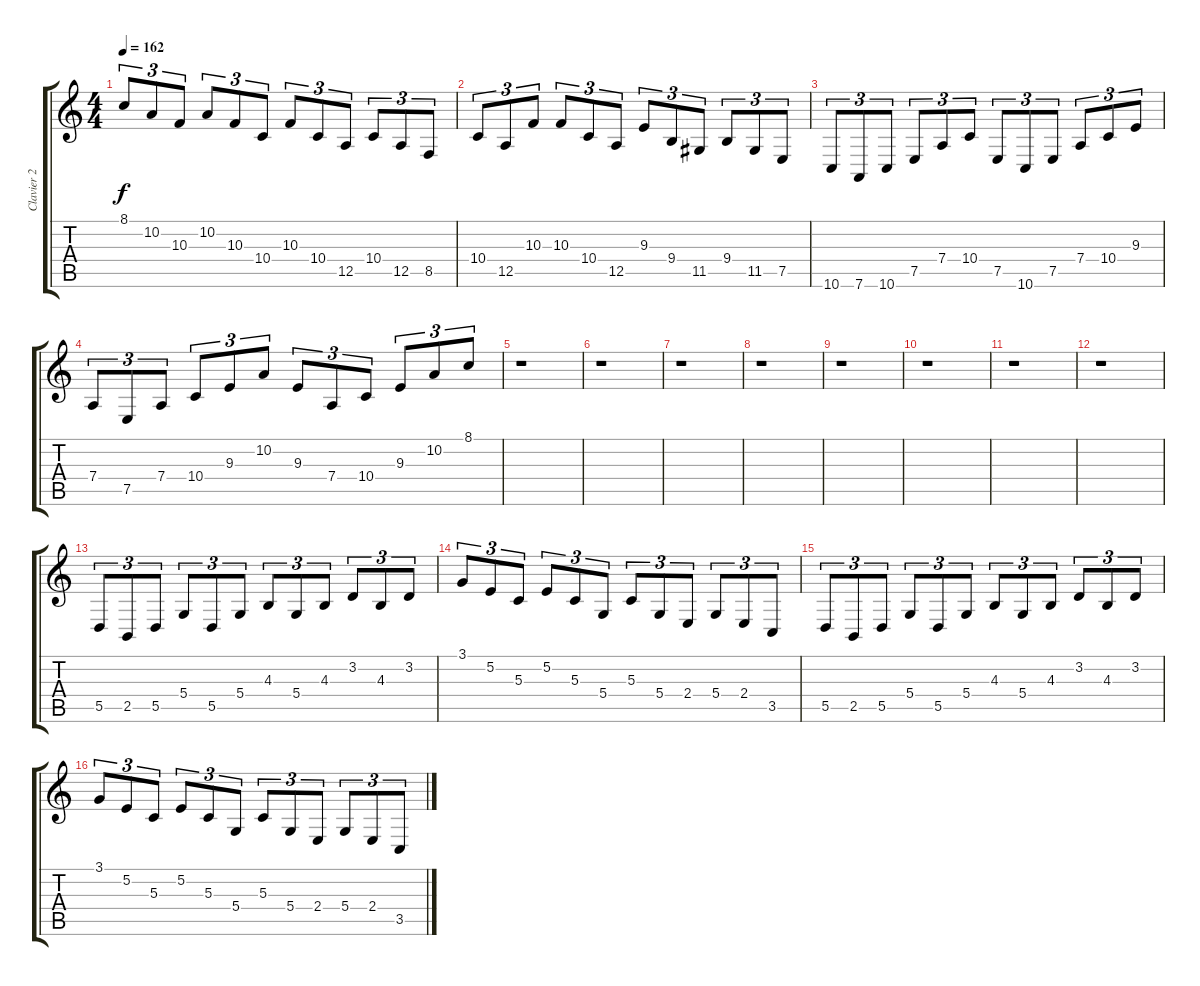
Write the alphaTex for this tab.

\track ("Clavier 2" "Clavier 2") {instrument lead2sawtooth}
\staff {score tabs}
\tuning (E4 B3 G3 D3 A2 D2) {hide}
\ts (4 4)
\tempo 162
\clef g2
\ks c
8.1.8{tu (3 2) dy f} 10.2.8{tu (3 2)} 10.3.8{tu (3 2)} 10.2.8{tu (3 2)} 10.3.8{tu (3 2)} 10.4.8{tu (3 2)} 10.3.8{tu (3 2)} 10.4.8{tu (3 2)} 12.5.8{tu (3 2)} 10.4.8{tu (3 2)} 12.5.8{tu (3 2)} 8.5.8{tu (3 2)} |
10.4.8{tu (3 2)} 12.5.8{tu (3 2)} 10.3.8{tu (3 2)} 10.3.8{tu (3 2)} 10.4.8{tu (3 2)} 12.5.8{tu (3 2)} 9.3.8{tu (3 2)} 9.4.8{tu (3 2)} 11.5.8{tu (3 2)} 9.4.8{tu (3 2)} 11.5.8{tu (3 2)} 7.5.8{tu (3 2)} |
10.6.8{tu (3 2)} 7.6.8{tu (3 2)} 10.6.8{tu (3 2)} 7.5.8{tu (3 2)} 7.4.8{tu (3 2)} 10.4.8{tu (3 2)} 7.5.8{tu (3 2)} 10.6.8{tu (3 2)} 7.5.8{tu (3 2)} 7.4.8{tu (3 2)} 10.4.8{tu (3 2)} 9.3.8{tu (3 2)} |
7.4.8{tu (3 2)} 7.5.8{tu (3 2)} 7.4.8{tu (3 2)} 10.4.8{tu (3 2)} 9.3.8{tu (3 2)} 10.2.8{tu (3 2)} 9.3.8{tu (3 2)} 7.4.8{tu (3 2)} 10.4.8{tu (3 2)} 9.3.8{tu (3 2)} 10.2.8{tu (3 2)} 8.1.8{tu (3 2)} |
r.1 |
r.1 |
r.1 |
r.1 |
r.1 |
r.1 |
r.1 |
r.1 |
5.5.8{tu (3 2)} 2.5.8{tu (3 2)} 5.5.8{tu (3 2)} 5.4.8{tu (3 2)} 5.5.8{tu (3 2)} 5.4.8{tu (3 2)} 4.3.8{tu (3 2)} 5.4.8{tu (3 2)} 4.3.8{tu (3 2)} 3.2.8{tu (3 2)} 4.3.8{tu (3 2)} 3.2.8{tu (3 2)} |
3.1.8{tu (3 2)} 5.2.8{tu (3 2)} 5.3.8{tu (3 2)} 5.2.8{tu (3 2)} 5.3.8{tu (3 2)} 5.4.8{tu (3 2)} 5.3.8{tu (3 2)} 5.4.8{tu (3 2)} 2.4.8{tu (3 2)} 5.4.8{tu (3 2)} 2.4.8{tu (3 2)} 3.5.8{tu (3 2)} |
5.5.8{tu (3 2)} 2.5.8{tu (3 2)} 5.5.8{tu (3 2)} 5.4.8{tu (3 2)} 5.5.8{tu (3 2)} 5.4.8{tu (3 2)} 4.3.8{tu (3 2)} 5.4.8{tu (3 2)} 4.3.8{tu (3 2)} 3.2.8{tu (3 2)} 4.3.8{tu (3 2)} 3.2.8{tu (3 2)} |
3.1.8{tu (3 2)} 5.2.8{tu (3 2)} 5.3.8{tu (3 2)} 5.2.8{tu (3 2)} 5.3.8{tu (3 2)} 5.4.8{tu (3 2)} 5.3.8{tu (3 2)} 5.4.8{tu (3 2)} 2.4.8{tu (3 2)} 5.4.8{tu (3 2)} 2.4.8{tu (3 2)} 3.5.8{tu (3 2)}
